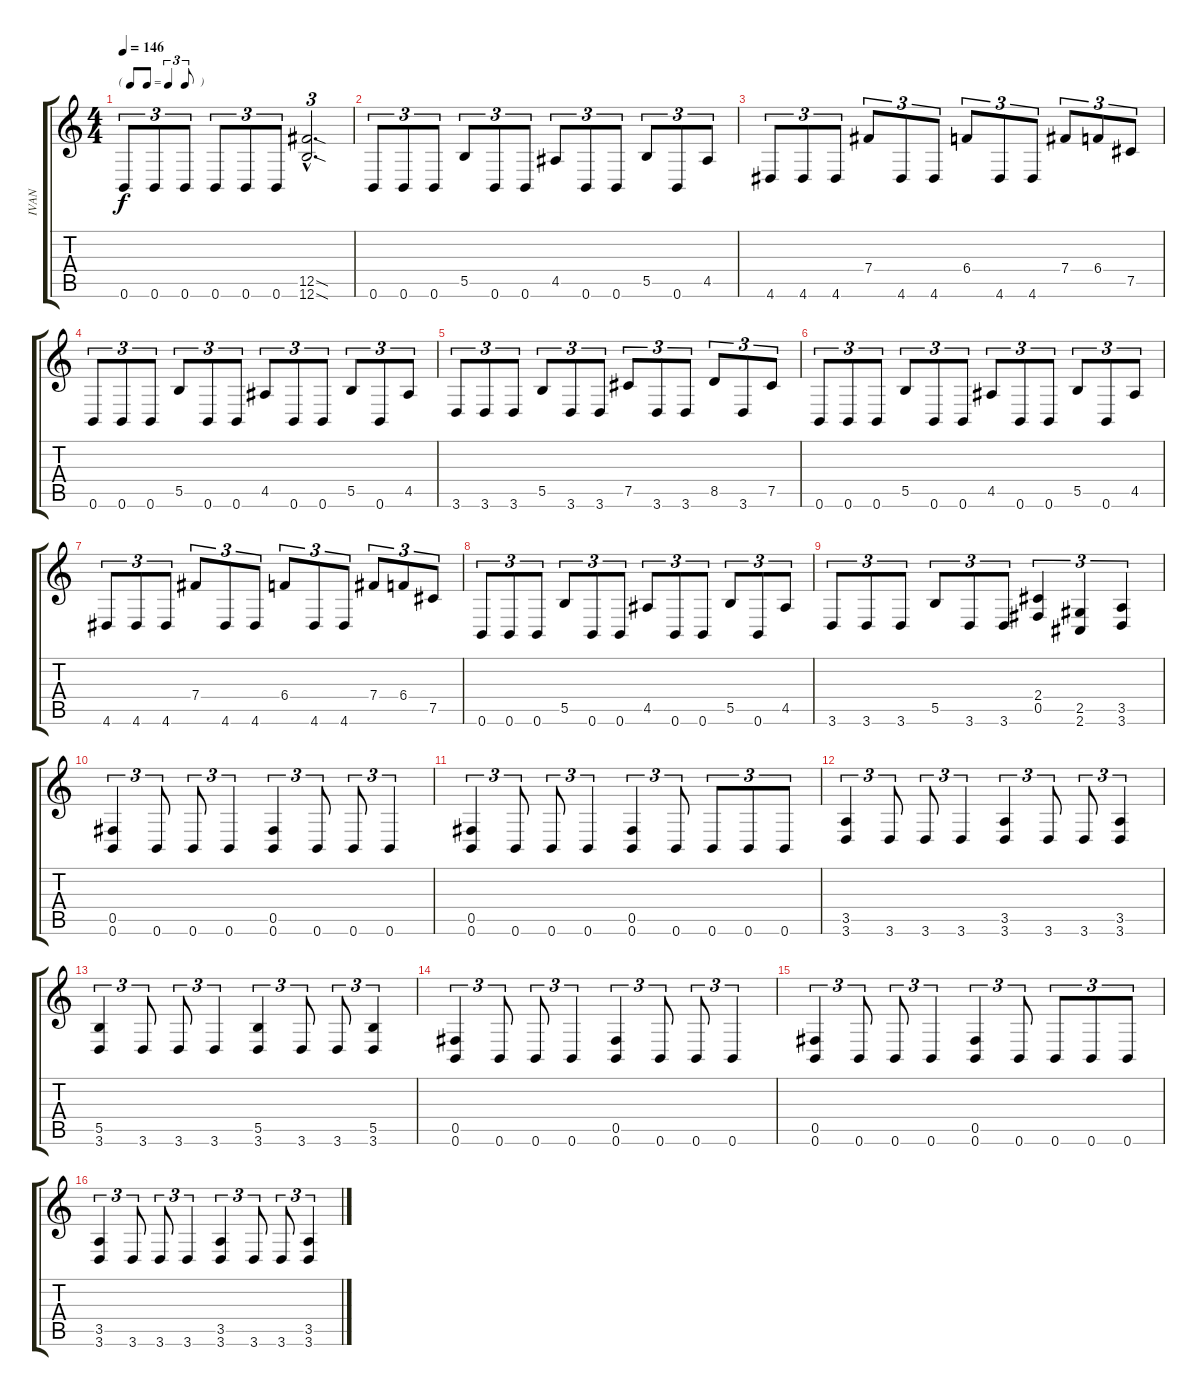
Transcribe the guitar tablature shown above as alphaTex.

\track ("IVAN" "IVAN") {instrument distortionguitar}
\staff {score tabs}
\tuning (Db4 Ab3 E3 B2 Gb2 B1) {hide}
\ts (4 4)
\tf triplet8th
\tempo 146
\clef g2
\ks c
0.6.8{tu (3 2) dy f} 0.6.8{tu (3 2)} 0.6.8{tu (3 2)} 0.6.8{tu (3 2)} 0.6.8{tu (3 2)} 0.6.8{tu (3 2)} (12.5{sod hac} 12.6{sod hac}).2{d tu (3 2)} |
0.6.8{tu (3 2)} 0.6.8{tu (3 2)} 0.6.8{tu (3 2)} 5.5.8{tu (3 2)} 0.6.8{tu (3 2)} 0.6.8{tu (3 2)} 4.5.8{tu (3 2)} 0.6.8{tu (3 2)} 0.6.8{tu (3 2)} 5.5.8{tu (3 2)} 0.6.8{tu (3 2)} 4.5.8{tu (3 2)} |
4.6.8{tu (3 2)} 4.6.8{tu (3 2)} 4.6.8{tu (3 2)} 7.4.8{tu (3 2)} 4.6.8{tu (3 2)} 4.6.8{tu (3 2)} 6.4.8{tu (3 2)} 4.6.8{tu (3 2)} 4.6.8{tu (3 2)} 7.4.8{tu (3 2)} 6.4.8{tu (3 2)} 7.5.8{tu (3 2)} |
0.6.8{tu (3 2)} 0.6.8{tu (3 2)} 0.6.8{tu (3 2)} 5.5.8{tu (3 2)} 0.6.8{tu (3 2)} 0.6.8{tu (3 2)} 4.5.8{tu (3 2)} 0.6.8{tu (3 2)} 0.6.8{tu (3 2)} 5.5.8{tu (3 2)} 0.6.8{tu (3 2)} 4.5.8{tu (3 2)} |
3.6.8{tu (3 2)} 3.6.8{tu (3 2)} 3.6.8{tu (3 2)} 5.5.8{tu (3 2)} 3.6.8{tu (3 2)} 3.6.8{tu (3 2)} 7.5.8{tu (3 2)} 3.6.8{tu (3 2)} 3.6.8{tu (3 2)} 8.5.8{tu (3 2)} 3.6.8{tu (3 2)} 7.5.8{tu (3 2)} |
0.6.8{tu (3 2)} 0.6.8{tu (3 2)} 0.6.8{tu (3 2)} 5.5.8{tu (3 2)} 0.6.8{tu (3 2)} 0.6.8{tu (3 2)} 4.5.8{tu (3 2)} 0.6.8{tu (3 2)} 0.6.8{tu (3 2)} 5.5.8{tu (3 2)} 0.6.8{tu (3 2)} 4.5.8{tu (3 2)} |
4.6.8{tu (3 2)} 4.6.8{tu (3 2)} 4.6.8{tu (3 2)} 7.4.8{tu (3 2)} 4.6.8{tu (3 2)} 4.6.8{tu (3 2)} 6.4.8{tu (3 2)} 4.6.8{tu (3 2)} 4.6.8{tu (3 2)} 7.4.8{tu (3 2)} 6.4.8{tu (3 2)} 7.5.8{tu (3 2)} |
0.6.8{tu (3 2)} 0.6.8{tu (3 2)} 0.6.8{tu (3 2)} 5.5.8{tu (3 2)} 0.6.8{tu (3 2)} 0.6.8{tu (3 2)} 4.5.8{tu (3 2)} 0.6.8{tu (3 2)} 0.6.8{tu (3 2)} 5.5.8{tu (3 2)} 0.6.8{tu (3 2)} 4.5.8{tu (3 2)} |
3.6.8{tu (3 2)} 3.6.8{tu (3 2)} 3.6.8{tu (3 2)} 5.5.8{tu (3 2)} 3.6.8{tu (3 2)} 3.6.8{tu (3 2)} (2.4 0.5).4{tu (3 2)} (2.5 2.6).4{tu (3 2)} (3.5 3.6).4{tu (3 2)} |
(0.5 0.6).4{tu (3 2)} 0.6.8{tu (3 2)} 0.6.8{tu (3 2)} 0.6.4{tu (3 2)} (0.5 0.6).4{tu (3 2)} 0.6.8{tu (3 2)} 0.6.8{tu (3 2)} 0.6.4{tu (3 2)} |
(0.5 0.6).4{tu (3 2)} 0.6.8{tu (3 2)} 0.6.8{tu (3 2)} 0.6.4{tu (3 2)} (0.5 0.6).4{tu (3 2)} 0.6.8{tu (3 2)} 0.6.8{tu (3 2)} 0.6.8{tu (3 2)} 0.6.8{tu (3 2)} |
(3.5 3.6).4{tu (3 2)} 3.6.8{tu (3 2)} 3.6.8{tu (3 2)} 3.6.4{tu (3 2)} (3.5 3.6).4{tu (3 2)} 3.6.8{tu (3 2)} 3.6.8{tu (3 2)} (3.5 3.6).4{tu (3 2)} |
(5.5 3.6).4{tu (3 2)} 3.6.8{tu (3 2)} 3.6.8{tu (3 2)} 3.6.4{tu (3 2)} (5.5 3.6).4{tu (3 2)} 3.6.8{tu (3 2)} 3.6.8{tu (3 2)} (5.5 3.6).4{tu (3 2)} |
(0.5 0.6).4{tu (3 2)} 0.6.8{tu (3 2)} 0.6.8{tu (3 2)} 0.6.4{tu (3 2)} (0.5 0.6).4{tu (3 2)} 0.6.8{tu (3 2)} 0.6.8{tu (3 2)} 0.6.4{tu (3 2)} |
(0.5 0.6).4{tu (3 2)} 0.6.8{tu (3 2)} 0.6.8{tu (3 2)} 0.6.4{tu (3 2)} (0.5 0.6).4{tu (3 2)} 0.6.8{tu (3 2)} 0.6.8{tu (3 2)} 0.6.8{tu (3 2)} 0.6.8{tu (3 2)} |
(3.5 3.6).4{tu (3 2)} 3.6.8{tu (3 2)} 3.6.8{tu (3 2)} 3.6.4{tu (3 2)} (3.5 3.6).4{tu (3 2)} 3.6.8{tu (3 2)} 3.6.8{tu (3 2)} (3.5 3.6).4{tu (3 2)}
